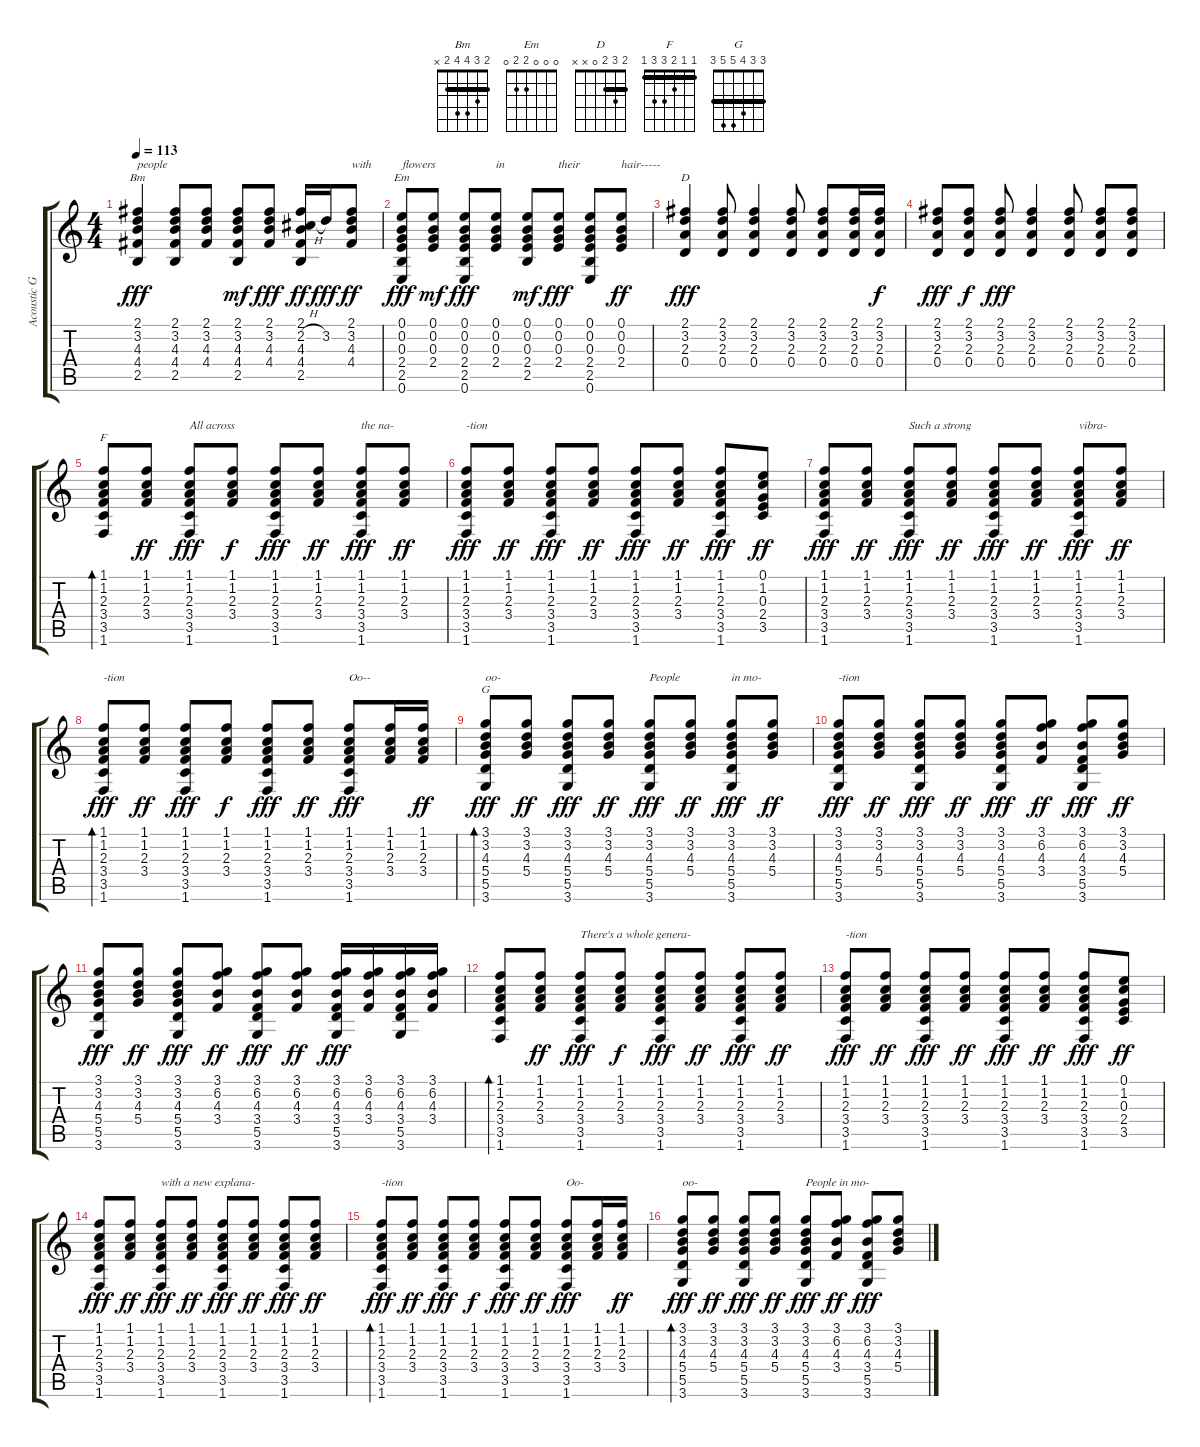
\track ("Acoustic Guitar" "Acoustic G") {instrument acousticguitarsteel}
\staff {score tabs}
\tuning (E4 B3 G3 D3 A2 E2) {hide}
\chord ("Bm" 2 3 4 4 2 x) {barre 2}
\chord ("Em" 0 0 0 2 2 0)
\chord ("D" 2 3 2 0 x x) {barre 2}
\chord ("F" 1 1 2 3 3 1) {barre 1}
\chord ("G" 3 3 4 5 5 3) {barre 3}
\ts (4 4)
\tempo 113
\clef g2
\ks c
(2.1 3.2 4.3 4.4 2.5).4{ch "Bm" txt "people" dy fff} (2.1 3.2 4.3 4.4 2.5).8 (2.1 3.2 4.3 4.4).8 (2.1 3.2 4.3 4.4 2.5).8{dy mf} (2.1 3.2 4.3 4.4).8{dy fff} (2.1 2.2{h} 4.3 4.4 2.5).16{dy ff} 3.2.16{dy fff} (2.1 3.2 4.3 4.4).8{txt "with" dy ff} |
(0.1 0.2 0.3 2.4 2.5 0.6).8{ch "Em" txt "flowers" dy fff} (0.1 0.2 0.3 2.4).8{dy mf} (0.1 0.2 0.3 2.4 2.5 0.6).8{dy fff} (0.1 0.2 0.3 2.4).8{txt "in"} (0.1 0.2 0.3 2.4 2.5).8{dy mf} (0.1 0.2 0.3 2.4).8{txt "their" dy fff} (0.1 0.2 0.3 2.4 2.5 0.6).8 (0.1 0.2 0.3 2.4).8{txt "hair-----" dy ff} |
(2.1 3.2 2.3 0.4).4{ch "D" dy fff} (2.1 3.2 2.3 0.4).8 (2.1 3.2 2.3 0.4).4 (2.1 3.2 2.3 0.4).8 (2.1 3.2 2.3 0.4).8 (2.1 3.2 2.3 0.4).16 (2.1 3.2 2.3 0.4).16{dy f} |
(2.1 3.2 2.3 0.4).8{dy fff} (2.1 3.2 2.3 0.4).8{dy f} (2.1 3.2 2.3 0.4).8{dy fff} (2.1 3.2 2.3 0.4).4 (2.1 3.2 2.3 0.4).8 (2.1 3.2 2.3 0.4).8 (2.1 3.2 2.3 0.4).8 |
(1.1 1.2 2.3 3.4 3.5 1.6).8{bd 60 ch "F"} (1.1 1.2 2.3 3.4).8{dy ff} (1.1 1.2 2.3 3.4 3.5 1.6).8{txt "All across" dy fff} (1.1 1.2 2.3 3.4).8{dy f} (1.1 1.2 2.3 3.4 3.5 1.6).8{dy fff} (1.1 1.2 2.3 3.4).8{dy ff} (1.1 1.2 2.3 3.4 3.5 1.6).8{txt "the na-" dy fff} (1.1 1.2 2.3 3.4).8{dy ff} |
(1.1 1.2 2.3 3.4 3.5 1.6).8{txt "-tion" dy fff} (1.1 1.2 2.3 3.4).8{dy ff} (1.1 1.2 2.3 3.4 3.5 1.6).8{dy fff} (1.1 1.2 2.3 3.4).8{dy ff} (1.1 1.2 2.3 3.4 3.5 1.6).8{dy fff} (1.1 1.2 2.3 3.4).8{dy ff} (1.1 1.2 2.3 3.4 3.5 1.6).8{dy fff} (0.1 1.2 0.3 2.4 3.5).8{dy ff} |
(1.1 1.2 2.3 3.4 3.5 1.6).8{dy fff} (1.1 1.2 2.3 3.4).8{dy ff} (1.1 1.2 2.3 3.4 3.5 1.6).8{txt "Such a strong" dy fff} (1.1 1.2 2.3 3.4).8{dy ff} (1.1 1.2 2.3 3.4 3.5 1.6).8{dy fff} (1.1 1.2 2.3 3.4).8{dy ff} (1.1 1.2 2.3 3.4 3.5 1.6).8{txt "vibra-" dy fff} (1.1 1.2 2.3 3.4).8{dy ff} |
(1.1 1.2 2.3 3.4 3.5 1.6).8{bd 60 txt "-tion" dy fff} (1.1 1.2 2.3 3.4).8{dy ff} (1.1 1.2 2.3 3.4 3.5 1.6).8{dy fff} (1.1 1.2 2.3 3.4).8{dy f} (1.1 1.2 2.3 3.4 3.5 1.6).8{dy fff} (1.1 1.2 2.3 3.4).8{dy ff} (1.1 1.2 2.3 3.4 3.5 1.6).8{txt "Oo--" dy fff} (1.1 1.2 2.3 3.4).16 (1.1 1.2 2.3 3.4).16{dy ff} |
(3.1 3.2 4.3 5.4 5.5 3.6).8{bd 60 ch "G" txt "oo-" dy fff} (3.1 3.2 4.3 5.4).8{dy ff} (3.1 3.2 4.3 5.4 5.5 3.6).8{dy fff} (3.1 3.2 4.3 5.4).8{dy ff} (3.1 3.2 4.3 5.4 5.5 3.6).8{txt "People" dy fff} (3.1 3.2 4.3 5.4).8{dy ff} (3.1 3.2 4.3 5.4 5.5 3.6).8{txt "in mo-" dy fff} (3.1 3.2 4.3 5.4).8{dy ff} |
(3.1 3.2 4.3 5.4 5.5 3.6).8{txt "-tion" dy fff} (3.1 3.2 4.3 5.4).8{dy ff} (3.1 3.2 4.3 5.4 5.5 3.6).8{dy fff} (3.1 3.2 4.3 5.4).8{dy ff} (3.1 3.2 4.3 5.4 5.5 3.6).8{dy fff} (3.1 6.2 4.3 3.4).8{dy ff} (3.1 6.2 4.3 3.4 5.5 3.6).8{dy fff} (3.1 3.2 4.3 5.4).8{dy ff} |
(3.1 3.2 4.3 5.4 5.5 3.6).8{dy fff} (3.1 3.2 4.3 5.4).8{dy ff} (3.1 3.2 4.3 5.4 5.5 3.6).8{dy fff} (3.1 6.2 4.3 3.4).8{dy ff} (3.1 6.2 4.3 3.4 5.5 3.6).8{dy fff} (3.1 6.2 4.3 3.4).8{dy ff} (3.1 6.2 4.3 3.4 5.5 3.6).16{dy fff} (3.1 6.2 4.3 3.4).16 (3.1 6.2 4.3 3.4 5.5 3.6).16 (3.1 6.2 4.3 3.4).16 |
(1.1 1.2 2.3 3.4 3.5 1.6).8{bd 60} (1.1 1.2 2.3 3.4).8{dy ff} (1.1 1.2 2.3 3.4 3.5 1.6).8{txt "There's a whole genera-" dy fff} (1.1 1.2 2.3 3.4).8{dy f} (1.1 1.2 2.3 3.4 3.5 1.6).8{dy fff} (1.1 1.2 2.3 3.4).8{dy ff} (1.1 1.2 2.3 3.4 3.5 1.6).8{dy fff} (1.1 1.2 2.3 3.4).8{dy ff} |
(1.1 1.2 2.3 3.4 3.5 1.6).8{txt "-tion" dy fff} (1.1 1.2 2.3 3.4).8{dy ff} (1.1 1.2 2.3 3.4 3.5 1.6).8{dy fff} (1.1 1.2 2.3 3.4).8{dy ff} (1.1 1.2 2.3 3.4 3.5 1.6).8{dy fff} (1.1 1.2 2.3 3.4).8{dy ff} (1.1 1.2 2.3 3.4 3.5 1.6).8{dy fff} (0.1 1.2 0.3 2.4 3.5).8{dy ff} |
(1.1 1.2 2.3 3.4 3.5 1.6).8{dy fff} (1.1 1.2 2.3 3.4).8{dy ff} (1.1 1.2 2.3 3.4 3.5 1.6).8{txt "with a new explana-" dy fff} (1.1 1.2 2.3 3.4).8{dy ff} (1.1 1.2 2.3 3.4 3.5 1.6).8{dy fff} (1.1 1.2 2.3 3.4).8{dy ff} (1.1 1.2 2.3 3.4 3.5 1.6).8{dy fff} (1.1 1.2 2.3 3.4).8{dy ff} |
(1.1 1.2 2.3 3.4 3.5 1.6).8{bd 60 txt "-tion" dy fff} (1.1 1.2 2.3 3.4).8{dy ff} (1.1 1.2 2.3 3.4 3.5 1.6).8{dy fff} (1.1 1.2 2.3 3.4).8{dy f} (1.1 1.2 2.3 3.4 3.5 1.6).8{dy fff} (1.1 1.2 2.3 3.4).8{dy ff} (1.1 1.2 2.3 3.4 3.5 1.6).8{txt "Oo-" dy fff} (1.1 1.2 2.3 3.4).16 (1.1 1.2 2.3 3.4).16{dy ff} |
(3.1 3.2 4.3 5.4 5.5 3.6).8{bd 60 txt "oo-" dy fff} (3.1 3.2 4.3 5.4).8{dy ff} (3.1 3.2 4.3 5.4 5.5 3.6).8{dy fff} (3.1 3.2 4.3 5.4).8{dy ff} (3.1 3.2 4.3 5.4 5.5 3.6).8{txt "People in mo-" dy fff} (3.1 6.2 4.3 3.4).8{dy ff} (3.1 6.2 4.3 3.4 5.5 3.6).8{dy fff} (3.1 3.2 4.3 5.4).8
